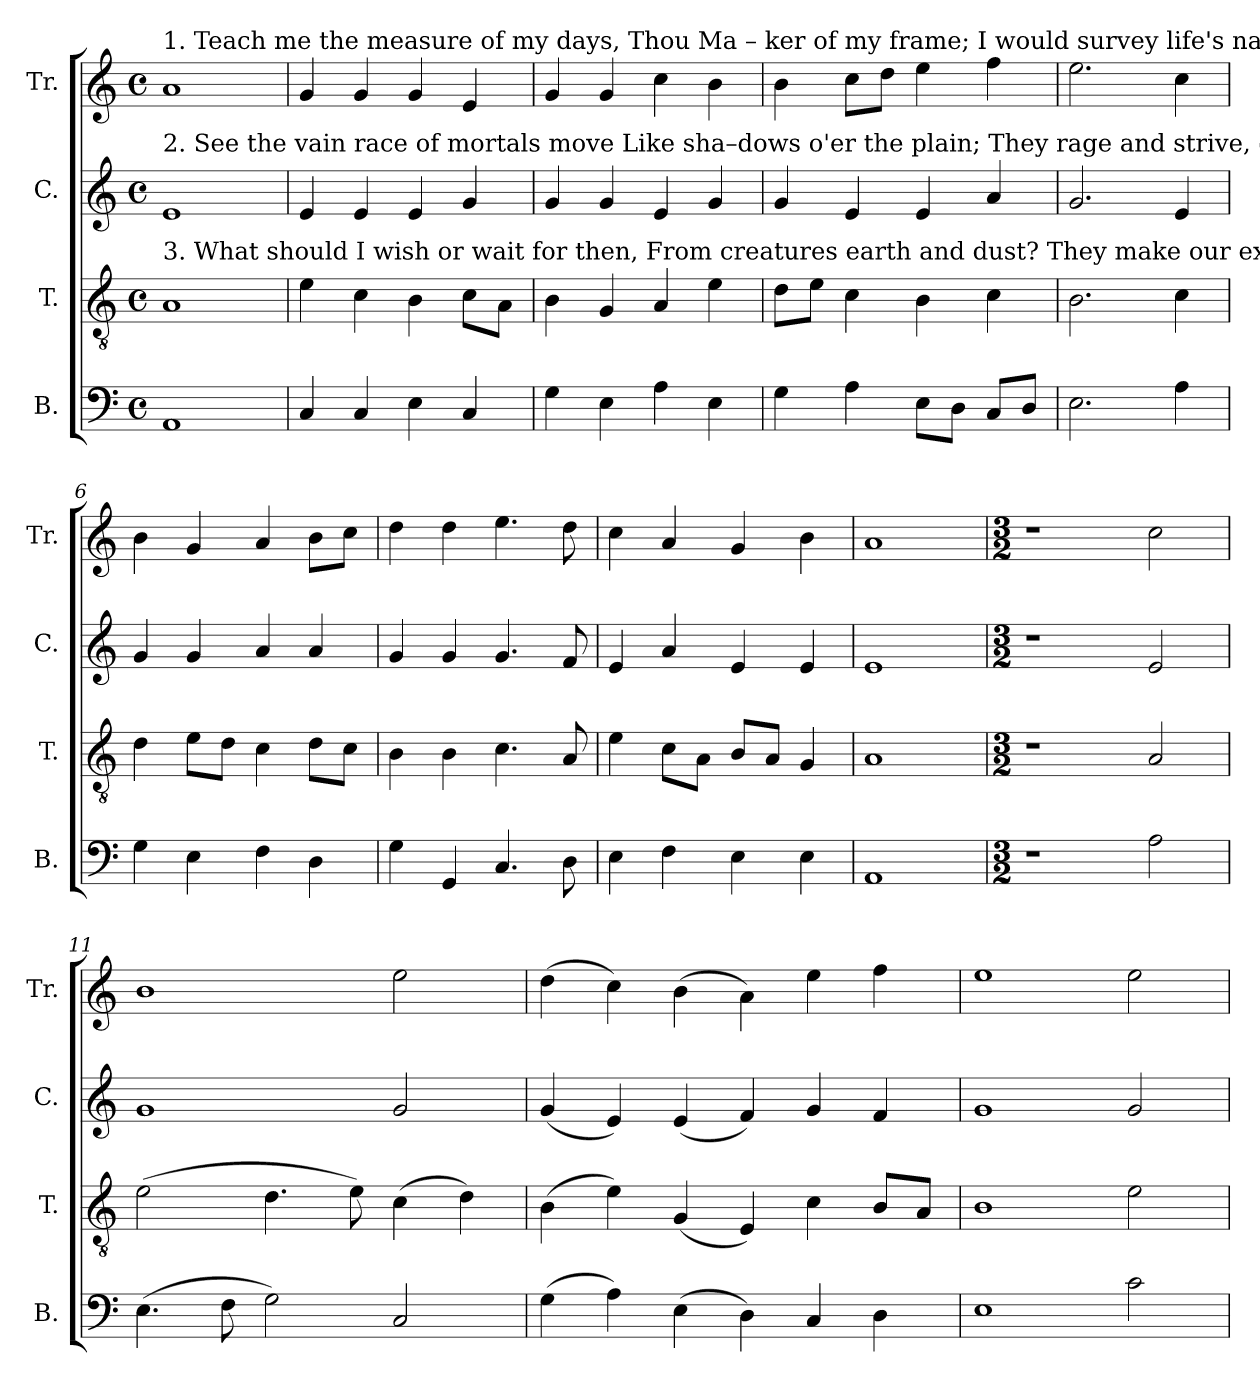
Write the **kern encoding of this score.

**kern	**kern	**kern	**kern
*part4	*part3	*part2	*part1
*staff4	*staff3	*staff2	*staff1
*I"B.	*I"T.	*I"C.	*I"Tr.
*I'B.	*I'T.	*I'C.	*I'Tr.
*clefF4	*clefGv2	*clefG2	*clefG2
*k[]	*k[]	*k[]	*k[]
*M4/4	*M4/4	*M4/4	*M4/4
*met(c)	*met(c)	*met(c)	*met(c)
*MM120	*MM120	*MM120	*MM120
=1	=1	=1	=1
!	!	!	!LO:TX:a:t=1. Teach me the measure of my days, Thou Ma – ker   of    my   frame;    I  would  survey life's narrow space, And  learn  how  frail   I   am.            A     span            is         all      that   we  can  boast,  An
!	!	!LO:TX:a:t=2. See the vain race of mortals move  Like  sha–dows   o'er   the  plain;  They rage and strive, desire and love, But   all   the   noise   is   vain.         Some  walk          in         ho  –  nor's  gau–dy show, Some	!
!	!LO:TX:a:t=3. What should I wish or wait for then, From creatures  earth  and  dust?  They  make  our  expectations  vain,  And  dis–ap–point  our  trust.           Now  I               for   –  bid       my    car – nal hope, My	!	!
1AA!	1A!	1e!	1a!
=2	=2	=2	=2
4C!/	4e!\	4e!/	4g!/
4C!/	4c!\	4e!/	4g!/
4E!\	4B!\	4e!/	4g!/
4C!/	8c!\L	4g!/	4e!/
.	8A!\J	.	.
=3	=3	=3	=3
4G!\	4B!\	4g!/	4g!/
4E!\	4G!/	4g!/	4g!/
4A!\	4A!/	4e!/	4cc!\
4E!\	4e!\	4g!/	4b!\
=4	=4	=4	=4
4G!\	8d!\L	4g!/	4b!\
.	8e!\J	.	.
4A!\	4c!\	4e!/	8cc!\L
.	.	.	8dd!\J
8E!\L	4B!\	4e!/	4ee!\
8D!\J	.	.	.
8C!/L	4c!\	4a!/	4ff!\
8D!/J	.	.	.
=5	=5	=5	=5
2.E!\	2.B!\	2.g!/	2.ee!\
4A!\	4c!\	4e!/	4cc!\
=6	=6	=6	=6
4G!\	4d!\	4g!/	4b!\
4E!\	8e!\L	4g!/	4g!/
.	8d!\J	.	.
4F!\	4c!\	4a!/	4a!/
4D!\	8d!\L	4a!/	8b!\L
.	8c!\J	.	8cc!\J
=7	=7	=7	=7
4G!\	4B!\	4g!/	4dd!\
4GG!/	4B!\	4g!/	4dd!\
4.C!/	4.c!\	4.g!/	4.ee!\
8D!\	8A!/	8f!/	8dd!\
=8	=8	=8	=8
4E!\	4e!\	4e!/	4cc!\
4F!\	8c!\L	4a!/	4a!/
.	8A!\J	.	.
4E!\	8B!/L	4e!/	4g!/
.	8A!/J	.	.
4E!\	4G!/	4e!/	4b!\
=9	=9	=9	=9
1AA!	1A!	1e!	1a!
=10	=10	=10	=10
*M3/2	*M3/2	*M3/2	*M3/2
1r	1r	1r	1r
2A!\	2A!/	2e!/	2cc!\
=11	=11	=11	=11
(4.E!\	(2e!\	1g!	1b!
8F!\	.	.	.
2G!\)	4.d!\	.	.
.	8e!\)	.	.
2C!/	(4c!\	2g!/	2ee!\
.	4d!\)	.	.
=12	=12	=12	=12
(4G!\	(4B!\	(4g!/	(4dd!\
4A!\)	4e!\)	4e!/)	4cc!\)
(4E!\	(4G!/	(4e!/	(4b!\
4D!\)	4E!/)	4f!/)	4a!\)
4C!/	4c!\	4g!/	4ee!\
4D!\	8B!/L	4f!/	4ff!\
.	8A!/J	.	.
=13	=13	=13	=13
1E!	1B!	1g!	1ee!
2c!\	2e!\	2g!/	2ee!\
=	=	=	=
*-	*-	*-	*-
